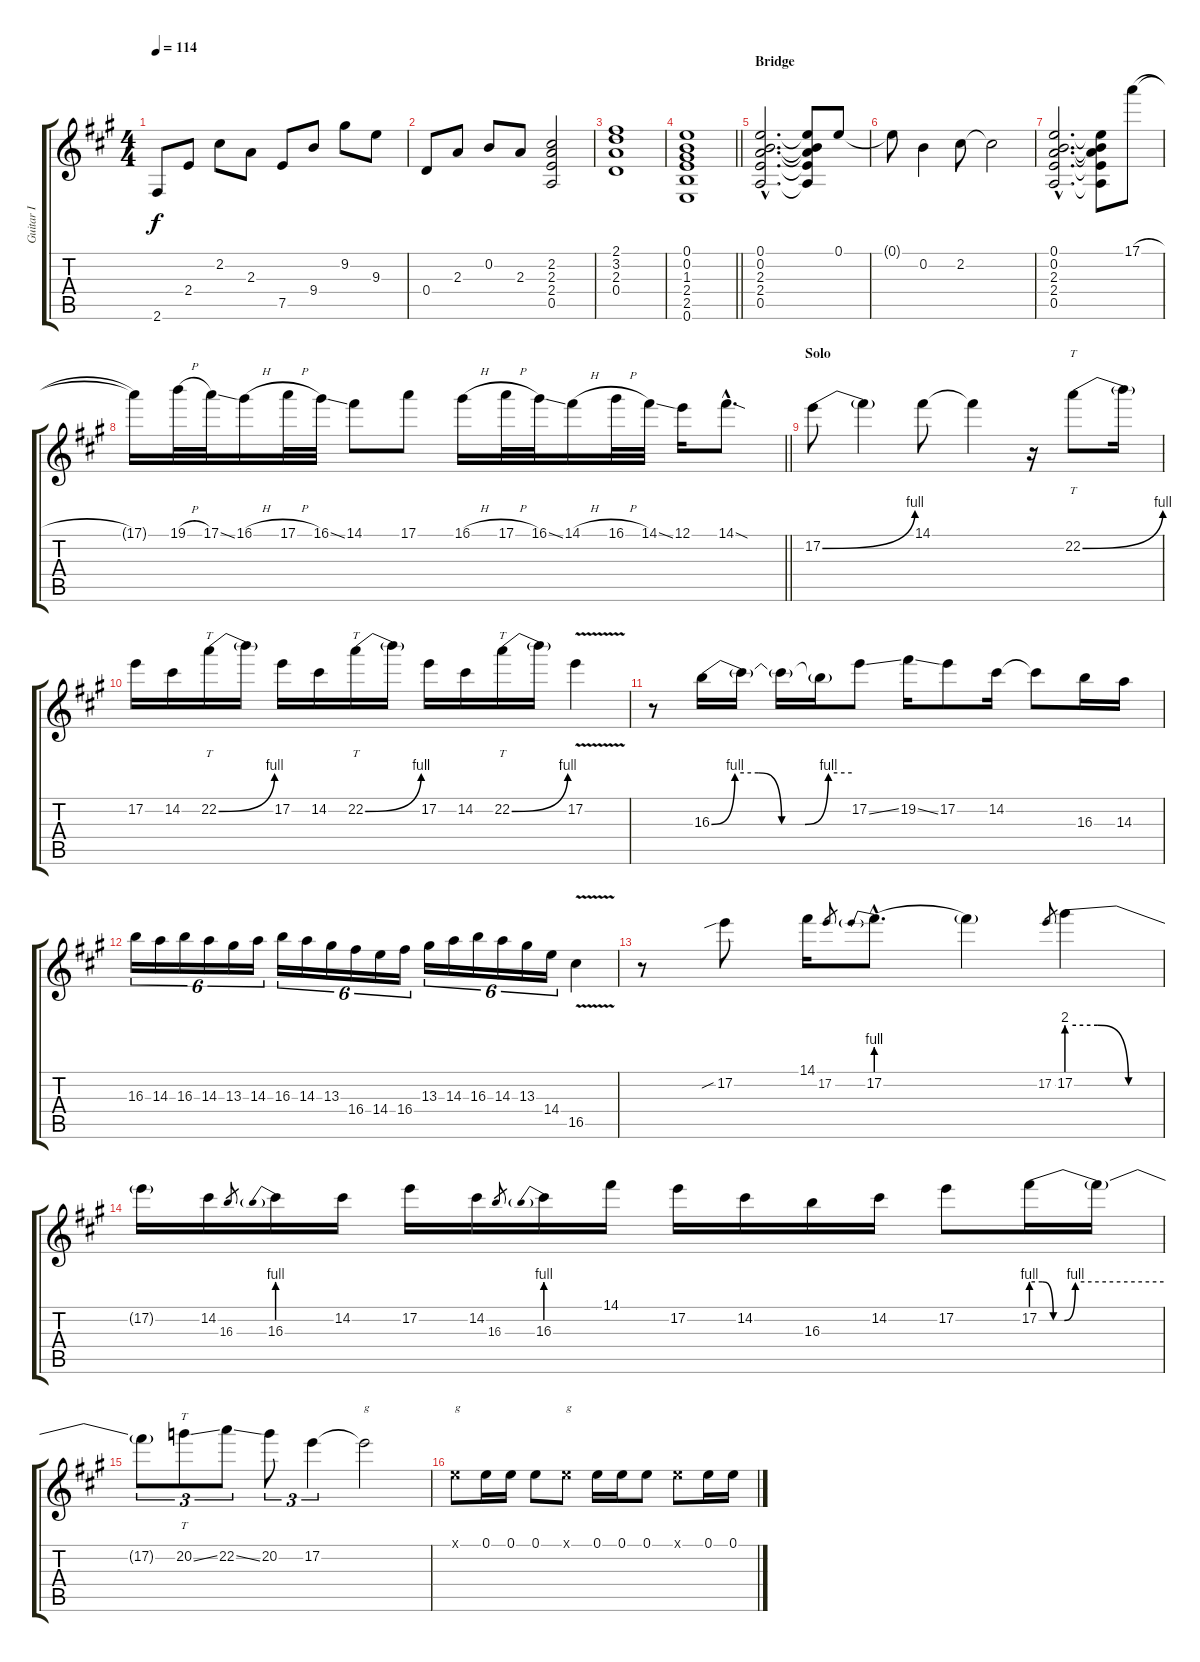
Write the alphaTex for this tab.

\track ("Guitar I" "Guitar I") {instrument distortionguitar}
\staff {score tabs}
\tuning (E4 B3 G3 D3 A2 E2) {hide}
\ts (4 4)
\tempo 114
\clef g2
\ks a
2.6.8{dy f} 2.4.8 2.2.8 2.3.8 7.5.8 9.4.8 9.2.8 9.3.8 |
0.4.8 2.3.8 0.2.8 2.3.8 (2.2 2.3 2.4 0.5).2 |
(2.1 3.2 2.3 0.4).1 |
\barLineRight lightlight
(0.1 0.2 1.3 2.4 2.5 0.6).1 |
\section ("" "Bridge")
(0.1{hac} 0.2{hac} 2.3{hac} 2.4{hac} 0.5{hac}).2{d} (0.1{t} 0.2{t} 2.3{t} 2.4{t} 0.5{t}).8 0.1.8 |
0.1{t}.8 0.2.4 2.2.8 2.2{t}.2 |
(0.1{hac} 0.2{hac} 2.3{hac} 2.4{hac} 0.5{hac}).2{d} (0.1{t} 0.2{t} 2.3{t} 2.4{t} 0.5{t}).8 17.1{h}.8{volume 16 balance 8} |
\barLineRight lightlight
17.1{t}.16 19.1{h}.32 17.1{ss}.32 16.1{h}.16 17.1{h}.32 16.1{ss}.32 14.1.8 17.1.8 16.1{h}.16 17.1{h}.32 16.1{ss}.32 14.1{h}.16 16.1{h}.32 14.1{ss}.32 12.1.16 14.1{sod hac}.8{d} |
\section ("" "Solo")
17.2{be (bend 0 0 60 4)}.8 17.2{t}.4 14.1.8 14.1{t}.4 r.16 22.2{be (bend 0 0 60 4)}.8{tt} 22.2{t}.16 |
17.2.16 14.2.16 22.2{be (bend 0 0 60 4)}.16{tt} 22.2{t}.16 17.2.16 14.2.16 22.2{be (bend 0 0 60 4)}.16{tt} 22.2{t}.16 17.2.16 14.2.16 22.2{be (bend 0 0 60 4)}.16{tt} 22.2{t}.16 17.2{v}.4 |
r.8 16.3{be (custom 0 0 10 4 20 4 30 0 40 0 50 4 60 4)}.16 16.3{t}.16 16.3{t}.16 16.3{t}.16 17.2{ss}.8 19.2{ss}.16 17.2.8 14.2.16 14.2{t}.8 16.3.16 14.3.16 |
16.3.16{tu (6 4)} 14.3.16{tu (6 4)} 16.3.16{tu (6 4)} 14.3.16{tu (6 4)} 13.3.16{tu (6 4)} 14.3.16{tu (6 4)} 16.3.16{tu (6 4)} 14.3.16{tu (6 4)} 13.3.16{tu (6 4)} 16.4.16{tu (6 4)} 14.4.16{tu (6 4)} 16.4.16{tu (6 4)} 13.3.16{tu (6 4)} 14.3.16{tu (6 4)} 16.3.16{tu (6 4)} 14.3.16{tu (6 4)} 13.3.16{tu (6 4)} 14.4.16{tu (6 4)} 16.5{v}.4 |
r.8 17.2{sib}.8 14.1.16 17.2.8{gr} 17.2{be (prebend 0 4 60 4) hac}.8{d} 17.2{t}.4 17.2.8{gr} 17.2{be (custom 0 8 20 8 40 0 60 0)}.4 |
17.2{t}.16 14.2.16 16.3.8{gr} 16.3{be (prebend 0 4 60 4)}.16 14.2.16 17.2.16 14.2.16 16.3.8{gr} 16.3{be (prebend 0 4 60 4)}.16 14.1.16 17.2.16 14.2.16 16.3.16 14.2.16 17.2.8 17.2{be (custom 0 4 5 4 10 0 15 0 20 4 60 4)}.16 17.2{t}.16 |
17.2{t}.8{tu (3 2)} 20.2{ss}.8{tt tu (3 2)} 22.2{ss}.8{tu (3 2)} 20.2.8{tu (3 2)} 17.2.4{tu (3 2)} 17.2{t}.2{txt "g"} |
0.1{x}.8{txt "g"} 0.1.16 0.1.16 0.1.8 0.1{x}.8{txt "g"} 0.1.16 0.1.16 0.1.8 0.1{x}.8 0.1.16 0.1.16
